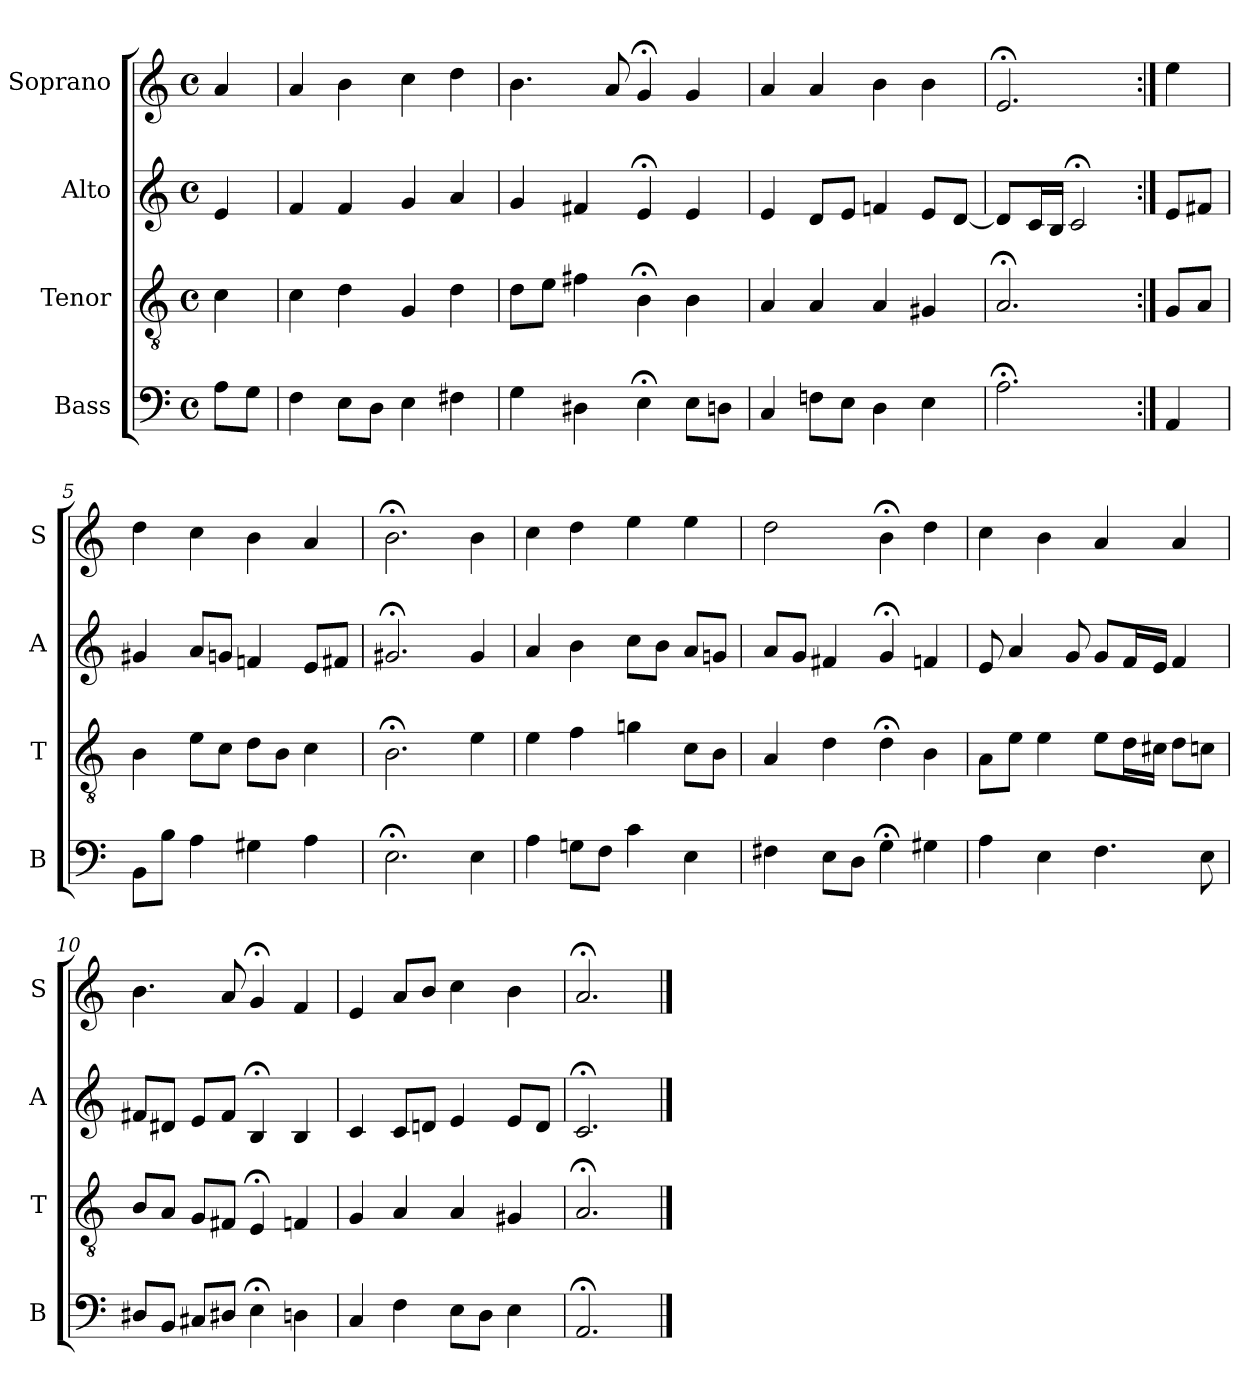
**kern	**kern	**kern	**kern
*part4	*part3	*part2	*part1
*staff4	*staff3	*staff2	*staff1
*I"Bass	*I"Tenor	*I"Alto	*I"Soprano
*I'B	*I'T	*I'A	*I'S
*clefF4	*clefGv2	*clefG2	*clefG2
*k[]	*k[]	*k[]	*k[]
*a:	*a:	*a:	*a:
*M4/4	*M4/4	*M4/4	*M4/4
*met(c)	*met(c)	*met(c)	*met(c)
*MM100	*MM100	*MM100	*MM100
=	=	=	=
8AL	4c	4e	4a
8GJ	.	.	.
=1	=1	=1	=1
4F	4c	4f	4a
8EL	4d	4f	4b
8DJ	.	.	.
4E	4G	4g	4cc
4F#X	4d	4a	4dd
=2	=2	=2	=2
4G	8dL	4g	4.b
.	8eJ	.	.
4D#X	4f#X	4f#X	.
.	.	.	8a
4E;<	4B;<	4e;<	4g;<
8EL	4B	4e	4g
8DnJ	.	.	.
=3	=3	=3	=3
4C	4A	4e	4a
8FnL	4A	8dL	4a
8EJ	.	8eJ	.
4D	4A	4fn	4b
4E	4G#X	8eL	4b
.	.	[8dJ	.
=4	=4	=4	=4
2.A;<	2.A;<	8dL]	2.e;<
.	.	16cL	.
.	.	16BJJ	.
.	.	2c;<	.
=:|!	=:|!	=:|!	=:|!
4AA	8GL	8eL	4ee
.	8AJ	8f#XJ	.
=5	=5	=5	=5
8BBL	4B	4g#X	4dd
8BJ	.	.	.
4A	8eL	8aL	4cc
.	8cJ	8gnJ	.
4G#X	8dL	4fn	4b
.	8BJ	.	.
4A	4c	8eL	4a
.	.	8f#XJ	.
=6	=6	=6	=6
2.E;<	2.B;<	2.g#X;<	2.b;<
4E	4e	4g#	4b
=7	=7	=7	=7
4A	4e	4a	4cc
8GnL	4f	4b	4dd
8FJ	.	.	.
4c	4gn	8ccL	4ee
.	.	8bJ	.
4Ei	8ciL	8aiL	4eei
.	8BJ	8gnJ	.
=8	=8	=8	=8
4F#X	4A	8aL	2dd
.	.	8gJ	.
8EL	4d	4f#X	.
8DJ	.	.	.
4G;<	4d;<	4g;<	4b;<
4G#X	4B	4fn	4dd
=9	=9	=9	=9
4A	8AL	8e	4cc
.	8eJ	4a	.
4E	4e	.	4b
.	.	8g	.
4.F	8eL	8gL	4a
.	16dL	16fL	.
.	16c#XJJ	16eJJ	.
.	8dL	4f	4a
8E	8cnJ	.	.
=10	=10	=10	=10
8D#XL	8BL	8f#XL	4.b
8BBJ	8AJ	8d#XJ	.
8C#XL	8GL	8eL	.
8D#XJ	8F#XJ	8f#J	8a
4E;<	4E;<	4B;<	4g;<
4Dn	4Fn	4B	4f
=11	=11	=11	=11
4C	4G	4c	4e
4F	4A	8cL	8aL
.	.	8dnJ	8bJ
8EiL	4Ai	4ei	4cci
8DJ	.	.	.
4E	4G#X	8eL	4b
.	.	8dJ	.
=12	=12	=12	=12
2.AA;<	2.A;<	2.c;<	2.a;<
==	==	==	==
*-	*-	*-	*-
